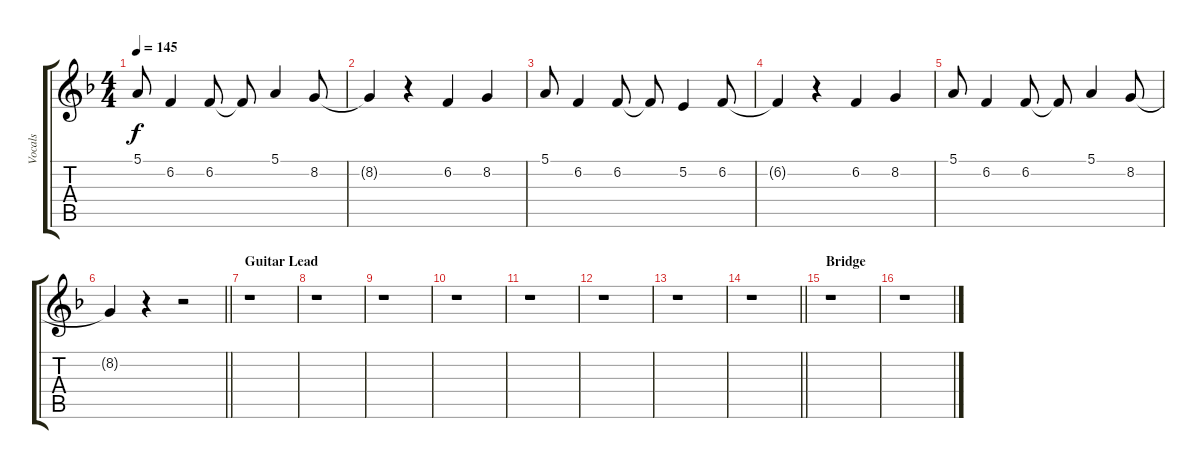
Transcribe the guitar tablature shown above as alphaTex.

\track ("Vocals" "Vocals") {instrument lead1square}
\staff {score tabs}
\tuning (E4 B3 G3 D3 A2 E2) {hide}
\ts (4 4)
\tempo 145
\clef g2
\ks f
5.1.8{dy f} 6.2.4 6.2.8 6.2{t}.8 5.1.4 8.2.8 |
8.2{t}.4 r.4 6.2.4 8.2.4 |
5.1.8 6.2.4 6.2.8 6.2{t}.8 5.2.4 6.2.8 |
6.2{t}.4 r.4 6.2.4 8.2.4 |
5.1.8 6.2.4 6.2.8 6.2{t}.8 5.1.4 8.2.8 |
\barLineRight lightlight
8.2{t}.4 r.4 r.2 |
\section ("" "Guitar Lead")
r.1 |
r.1 |
r.1 |
r.1 |
r.1 |
r.1 |
r.1 |
\barLineRight lightlight
r.1 |
\section ("" "Bridge ")
r.1 |
r.1
